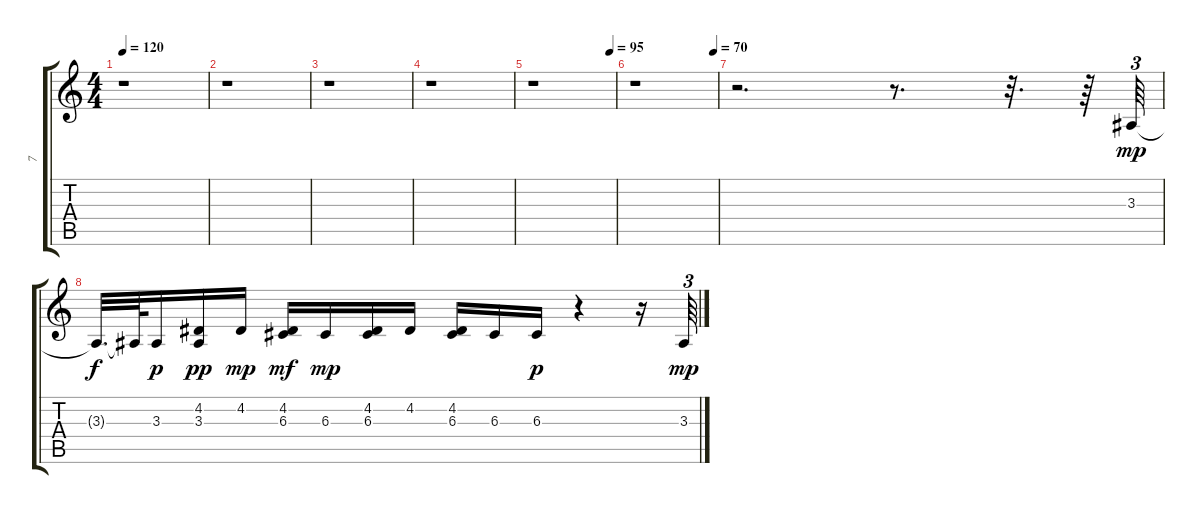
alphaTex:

\track ("7" "7") {instrument brightacousticpiano}
\staff {score tabs}
\tuning (E4 B3 G3 D3 A2 E2) {hide}
\ts (4 4)
\tempo 120
\clef g2
\ks c
r.1{dy fff} |
r.1 |
r.1 |
r.1 |
\tempo (95 0.9375)
r.1 |
\tempo (70 0.9583333333333334)
r.1 |
r.2{d} r.8{d} r.32{d} r.64 3.3.64{tu (3 2) dy mp balance 2 instrument synthvoice} |
3.3{t}.32{d dy f} 3.3{t}.64 3.3.16{dy p} (4.2 3.3).16{dy pp} 4.2.16{dy mp} (4.2 6.3).16{dy mf} 6.3.16{dy mp} (4.2 6.3).16 4.2.16 (4.2 6.3).16 6.3.16 6.3.16{dy p} r.4 r.16 3.3.64{tu (3 2) dy mp}
